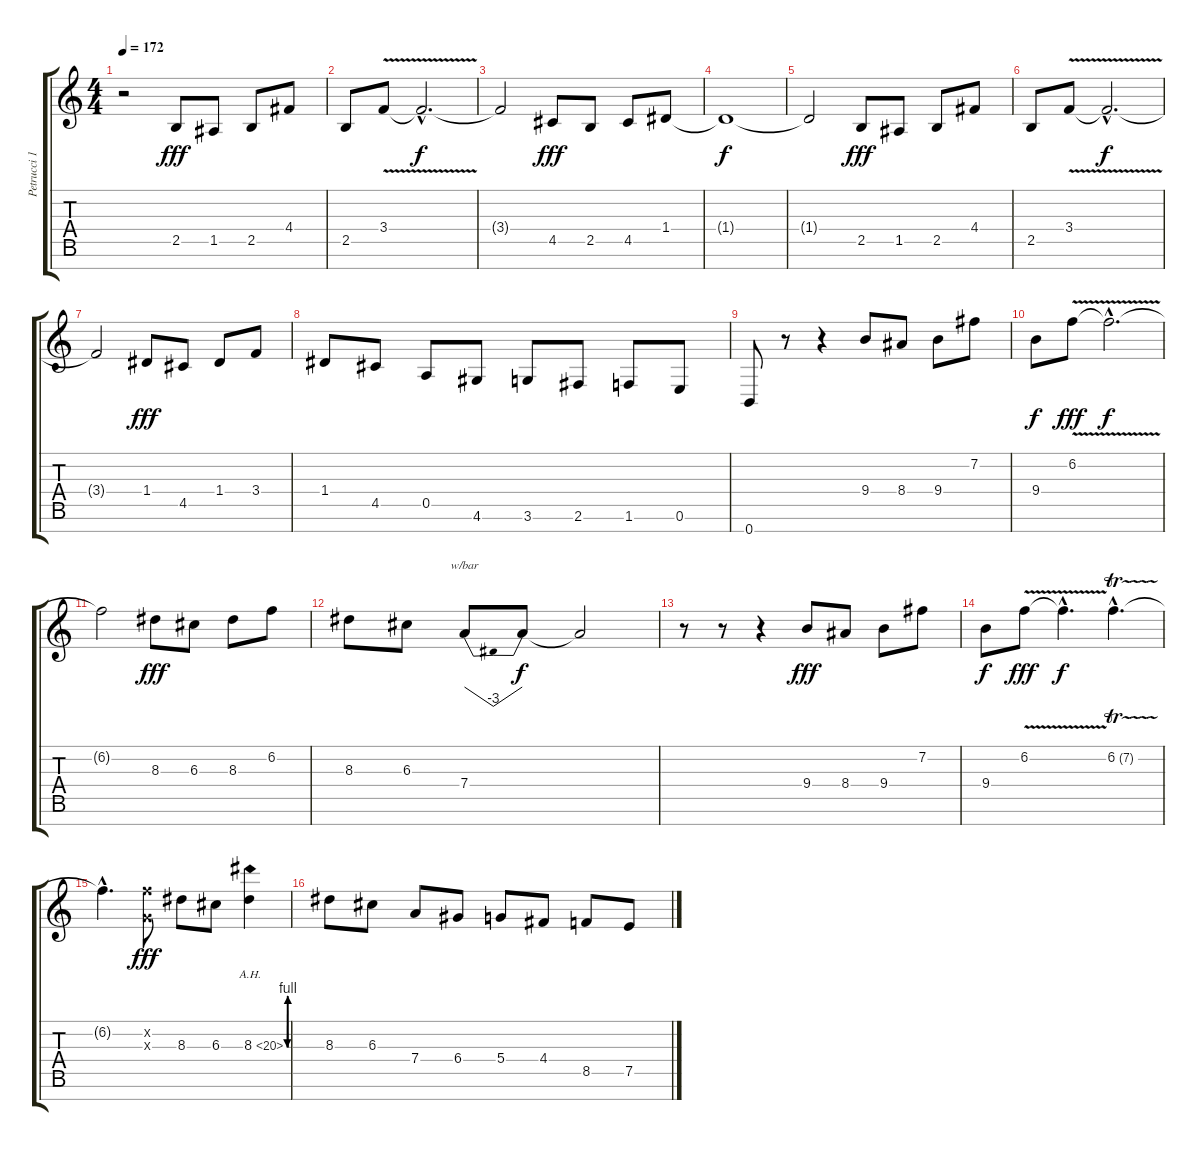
\track ("Petrucci 1" "Petrucci 1") {instrument overdrivenguitar}
\staff {score tabs}
\tuning (E4 B3 G3 D3 A2 E2 B1) {hide}
\ts (4 4)
\tempo 172
\clef g2
\ks c
r.2{dy f volume 16} 2.5.8{dy fff} 1.5.8 2.5.8 4.4.8 |
2.5.8 3.4{v}.8 3.4{hac t}.2{d dy f} |
3.4{t}.2 4.5.8{dy fff} 2.5.8 4.5.8 1.4.8 |
1.4{t}.1{dy f} |
1.4{t}.2 2.5.8{dy fff} 1.5.8 2.5.8 4.4.8 |
2.5.8 3.4{v}.8 3.4{hac t}.2{d dy f} |
3.4{t}.2 1.4.8{dy fff} 4.5.8 1.4.8 3.4.8 |
1.4.8 4.5.8 0.5.8 4.6.8 3.6.8 2.6.8 1.6.8 0.6.8 |
0.7.8 r.8 r.4 9.4.8 8.4.8 9.4.8 7.2.8 |
9.4.8{dy f} 6.2{v}.8{dy fff} 6.2{hac t}.2{d dy f} |
6.2{t}.2 8.3.8{dy fff} 6.3.8 8.3.8 6.2.8 |
8.3.8 6.3.8 7.4.8{tbe (dip default 0 0 30 -12 60 0)} 7.4{t}.8{dy f} 7.4{t}.2 |
r.8 r.8 r.4 9.4.8{dy fff} 8.4.8 9.4.8 7.2.8 |
9.4.8{dy f} 6.2{v}.8{dy fff} 6.2{hac t}.4{d dy f} 6.2{tr (7 32) hac}.4{d} |
6.2{hac t}.4{d} (6.2{x} 0.3{x}).8{dy fff} 8.3.8 6.3.8 8.3{be (custom 0 0 15 4 30 4 45 0 60 0) ah 12}.4 |
8.3.8 6.3.8 7.4.8 6.4.8 5.4.8 4.4.8 8.5.8 7.5.8
